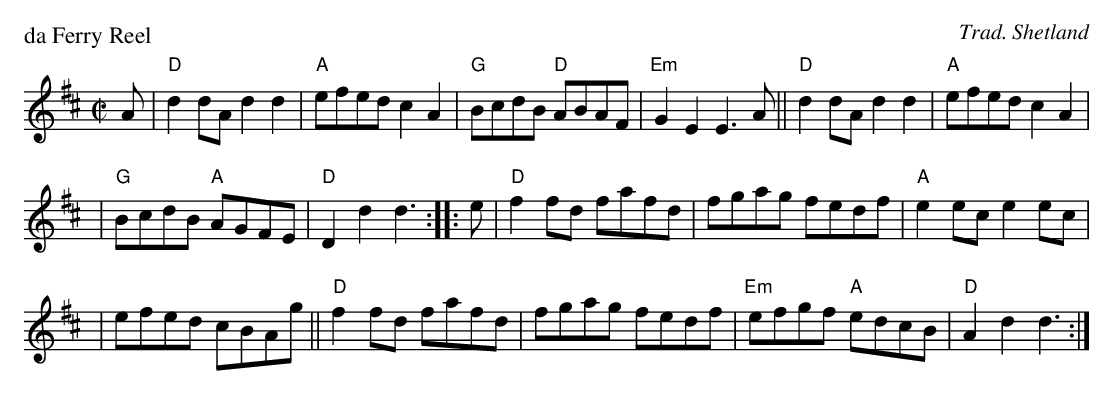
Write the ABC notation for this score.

X:1
P: da Ferry Reel
C: Trad. Shetland
M: C|
L: 1/8
K: D
A \
| "D"d2dA d2d2 | "A"efed c2A2 | "G"BcdB "D"ABAF | "Em"G2E2 E3A || "D"d2dA d2d2 | "A"efed c2A2 |
| "G"BcdB "A"AGFE | "D"D2d2 d3 :: e | "D"f2fd fafd | fgag fedf | "A"e2ec e2ec |
| efed cBAg || "D"f2fd fafd | fgag fedf | "Em"efgf "A"edcB | "D"A2d2 d3 :|
